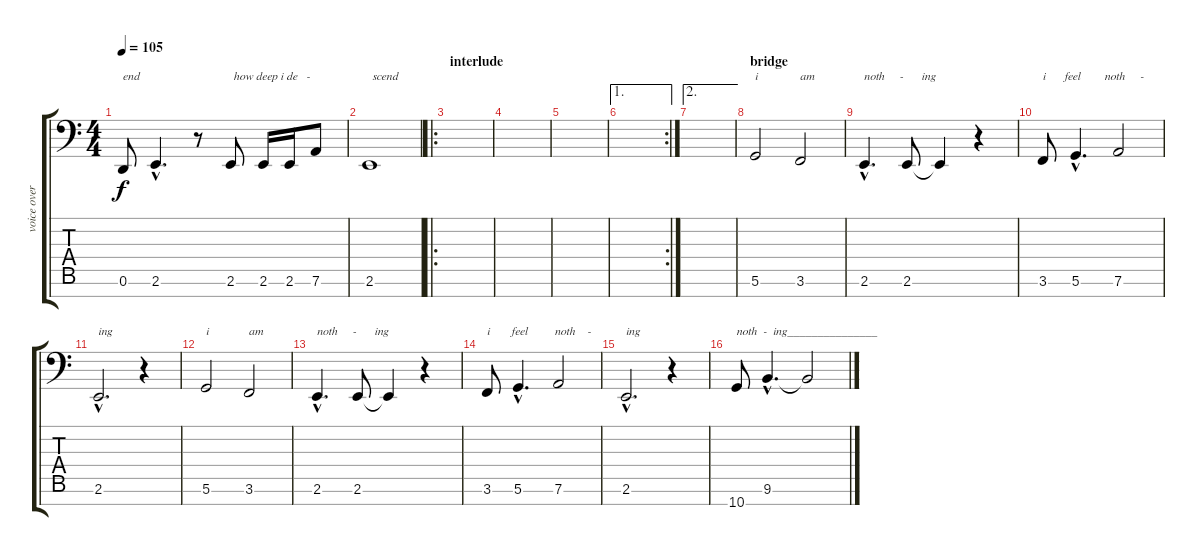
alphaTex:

\track ("voice over dub" "voice over") {instrument lead2sawtooth}
\staff {score tabs}
\tuning (D4 A3 F3 C3 G2 D2 A1) {hide}
\ts (4 4)
\tempo 105
\clef f4
\ks c
0.6.8{txt "end" dy f} 2.6{hac}.4{d} r.8 2.6.8{txt " how deep i de   -"} 2.6.16 2.6.16 7.6.8 |
2.6.1{txt " scend"} |
\ro
\section ("" "interlude")
|
|
|
\ae 1
\rc 2
|
\ae 2
|
\section ("" "bridge")
5.6.2{txt "i"} 3.6.2{txt "am"} |
2.6{hac}.4{d txt "noth     -      ing"} 2.6.8 2.6{t}.4 r.4 |
3.6.8{txt "i      feel        noth     -"} 5.6{hac}.4{d} 7.6.2 |
2.6{hac}.2{d txt "ing"} r.4 |
5.6.2{txt "i"} 3.6.2{txt "am"} |
2.6{hac}.4{d txt "noth     -      ing"} 2.6.8 2.6{t}.4 r.4 |
3.6.8{txt "i       feel         noth    -"} 5.6{hac}.4{d} 7.6.2 |
2.6{hac}.2{d txt "ing"} r.4 |
10.7.8{txt "noth  -  ing_______________"} 9.6{hac}.4{d} 9.6{t}.2
